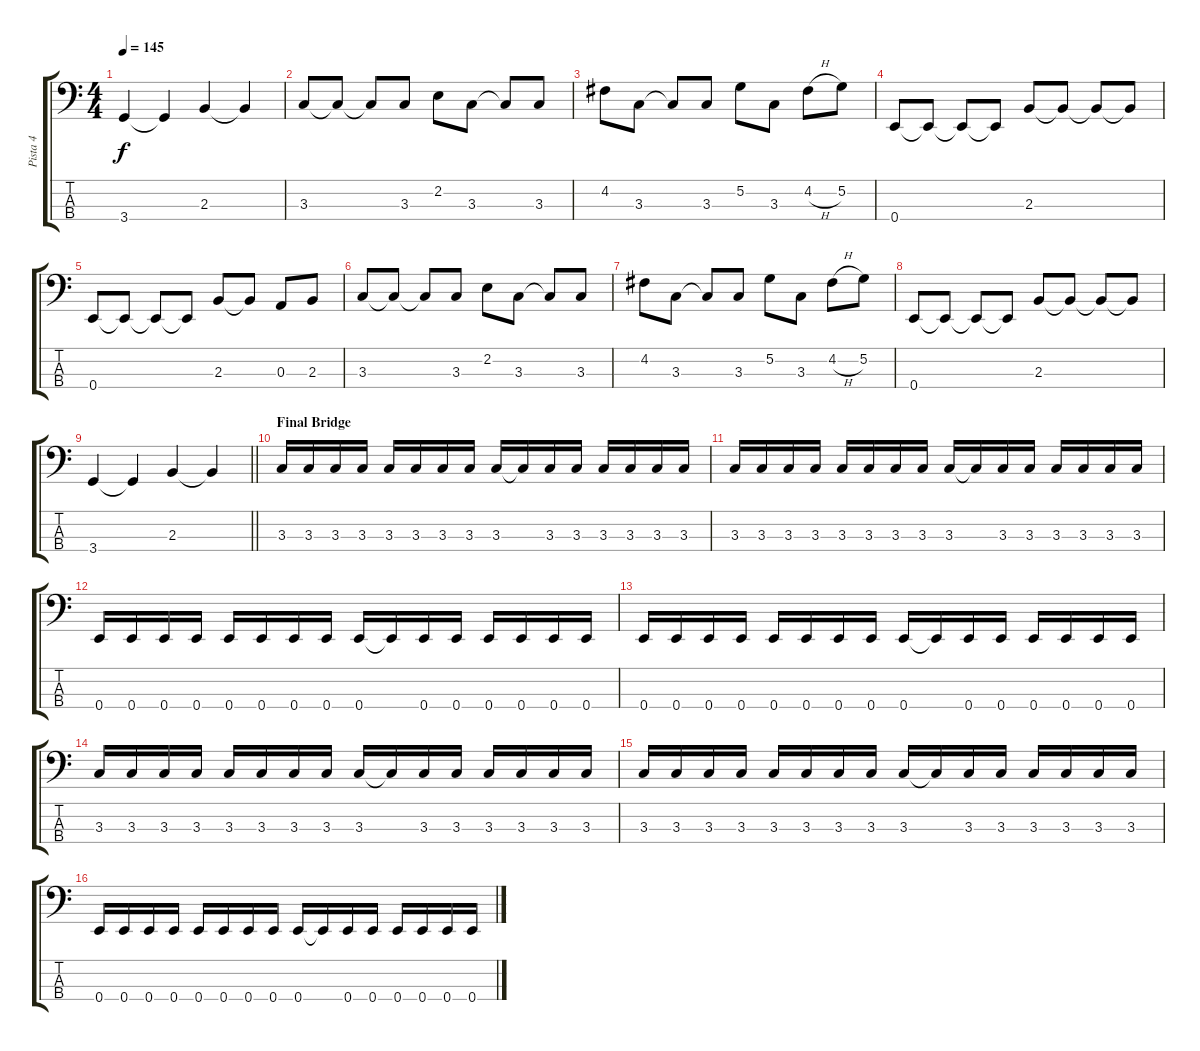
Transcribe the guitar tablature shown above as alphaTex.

\track ("Pista 4" "Pista 4") {instrument electricbassfinger}
\staff {score tabs}
\tuning (G2 D2 A1 E1) {hide}
\ts (4 4)
\tempo 145
\clef f4
\ks c
3.4.4{dy f} 3.4{t}.4 2.3.4 2.3{t}.4 |
3.3.8 3.3{t}.8 3.3{t}.8 3.3.8 2.2.8 3.3.8 3.3{t}.8 3.3.8 |
4.2.8 3.3.8 3.3{t}.8 3.3.8 5.2.8 3.3.8 4.2{h}.8 5.2.8 |
0.4.8 0.4{t}.8 0.4{t}.8 0.4{t}.8 2.3.8 2.3{t}.8 2.3{t}.8 2.3{t}.8 |
0.4.8 0.4{t}.8 0.4{t}.8 0.4{t}.8 2.3.8 2.3{t}.8 0.3.8 2.3.8 |
3.3.8 3.3{t}.8 3.3{t}.8 3.3.8 2.2.8 3.3.8 3.3{t}.8 3.3.8 |
4.2.8 3.3.8 3.3{t}.8 3.3.8 5.2.8 3.3.8 4.2{h}.8 5.2.8 |
0.4.8 0.4{t}.8 0.4{t}.8 0.4{t}.8 2.3.8 2.3{t}.8 2.3{t}.8 2.3{t}.8 |
\barLineRight lightlight
3.4.4 3.4{t}.4 2.3.4 2.3{t}.4 |
\section ("" "Final Bridge")
3.3.16 3.3.16 3.3.16 3.3.16 3.3.16 3.3.16 3.3.16 3.3.16 3.3.16 3.3{t}.16 3.3.16 3.3.16 3.3.16 3.3.16 3.3.16 3.3.16 |
3.3.16 3.3.16 3.3.16 3.3.16 3.3.16 3.3.16 3.3.16 3.3.16 3.3.16 3.3{t}.16 3.3.16 3.3.16 3.3.16 3.3.16 3.3.16 3.3.16 |
0.4.16 0.4.16 0.4.16 0.4.16 0.4.16 0.4.16 0.4.16 0.4.16 0.4.16 0.4{t}.16 0.4.16 0.4.16 0.4.16 0.4.16 0.4.16 0.4.16 |
0.4.16 0.4.16 0.4.16 0.4.16 0.4.16 0.4.16 0.4.16 0.4.16 0.4.16 0.4{t}.16 0.4.16 0.4.16 0.4.16 0.4.16 0.4.16 0.4.16 |
3.3.16 3.3.16 3.3.16 3.3.16 3.3.16 3.3.16 3.3.16 3.3.16 3.3.16 3.3{t}.16 3.3.16 3.3.16 3.3.16 3.3.16 3.3.16 3.3.16 |
3.3.16 3.3.16 3.3.16 3.3.16 3.3.16 3.3.16 3.3.16 3.3.16 3.3.16 3.3{t}.16 3.3.16 3.3.16 3.3.16 3.3.16 3.3.16 3.3.16 |
0.4.16 0.4.16 0.4.16 0.4.16 0.4.16 0.4.16 0.4.16 0.4.16 0.4.16 0.4{t}.16 0.4.16 0.4.16 0.4.16 0.4.16 0.4.16 0.4.16
